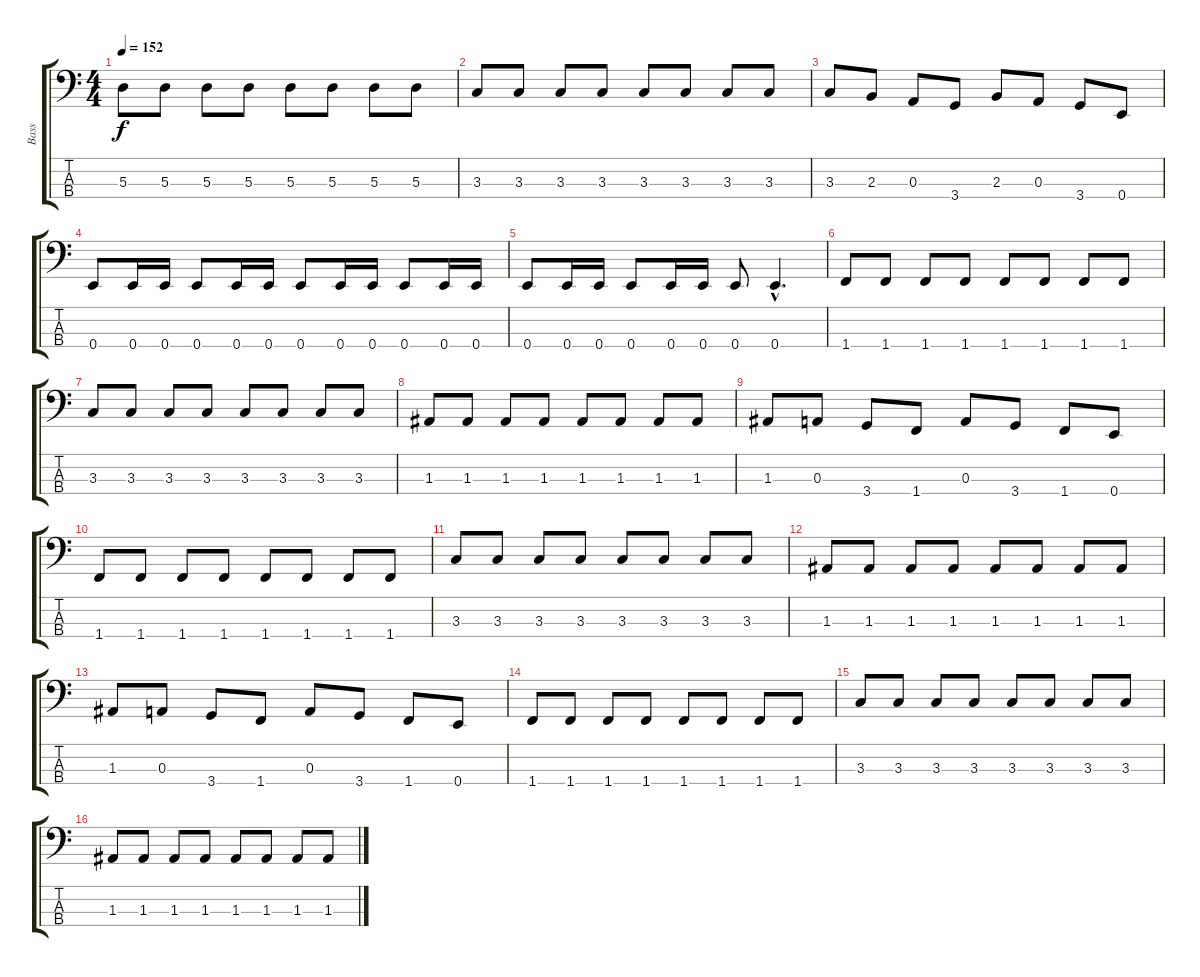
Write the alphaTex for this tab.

\track ("Bass" "Bass") {instrument electricbassfinger}
\staff {score tabs}
\tuning (G2 D2 A1 E1) {hide}
\ts (4 4)
\tempo 152
\clef f4
\ks c
5.3.8{dy f} 5.3.8 5.3.8 5.3.8 5.3.8 5.3.8 5.3.8 5.3.8 |
3.3.8 3.3.8 3.3.8 3.3.8 3.3.8 3.3.8 3.3.8 3.3.8 |
3.3.8 2.3.8 0.3.8 3.4.8 2.3.8 0.3.8 3.4.8 0.4.8 |
0.4.8 0.4.16 0.4.16 0.4.8 0.4.16 0.4.16 0.4.8 0.4.16 0.4.16 0.4.8 0.4.16 0.4.16 |
0.4.8 0.4.16 0.4.16 0.4.8 0.4.16 0.4.16 0.4.8 0.4{hac}.4{d} |
1.4.8 1.4.8 1.4.8 1.4.8 1.4.8 1.4.8 1.4.8 1.4.8 |
3.3.8 3.3.8 3.3.8 3.3.8 3.3.8 3.3.8 3.3.8 3.3.8 |
1.3.8 1.3.8 1.3.8 1.3.8 1.3.8 1.3.8 1.3.8 1.3.8 |
1.3.8 0.3.8 3.4.8 1.4.8 0.3.8 3.4.8 1.4.8 0.4.8 |
1.4.8 1.4.8 1.4.8 1.4.8 1.4.8 1.4.8 1.4.8 1.4.8 |
3.3.8 3.3.8 3.3.8 3.3.8 3.3.8 3.3.8 3.3.8 3.3.8 |
1.3.8 1.3.8 1.3.8 1.3.8 1.3.8 1.3.8 1.3.8 1.3.8 |
1.3.8 0.3.8 3.4.8 1.4.8 0.3.8 3.4.8 1.4.8 0.4.8 |
1.4.8 1.4.8 1.4.8 1.4.8 1.4.8 1.4.8 1.4.8 1.4.8 |
3.3.8 3.3.8 3.3.8 3.3.8 3.3.8 3.3.8 3.3.8 3.3.8 |
1.3.8 1.3.8 1.3.8 1.3.8 1.3.8 1.3.8 1.3.8 1.3.8
